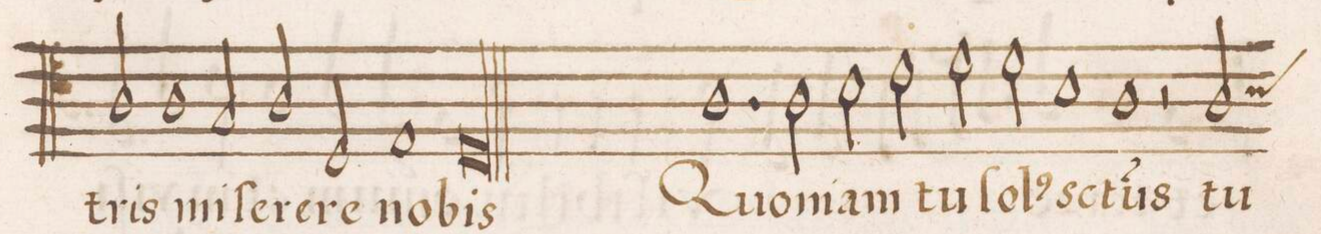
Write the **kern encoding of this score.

**kern	**text
*I"TENOR	*
*clefC4	*
*k[]	*
*met(c|)	*
*M2/1	*
2A/	-tris
1A	mi-
2G/	-ſe-
=75-	=75-
2A/	-re-
2D/	-re
1E	no-
=76-	=76-
0Dl	-bis
=77||-	=77||-
1.A	Quo-
2A\	-ni-
=78-	=78-
2B\	-am
2c\	tu
2d\	ſo-
2d\	-l(us)
=79-	=79-
1B	s(an)c-
1A	-tus
=80-	=80-
2r	.
*custos:B	*
2A/	tu
*-	*-
